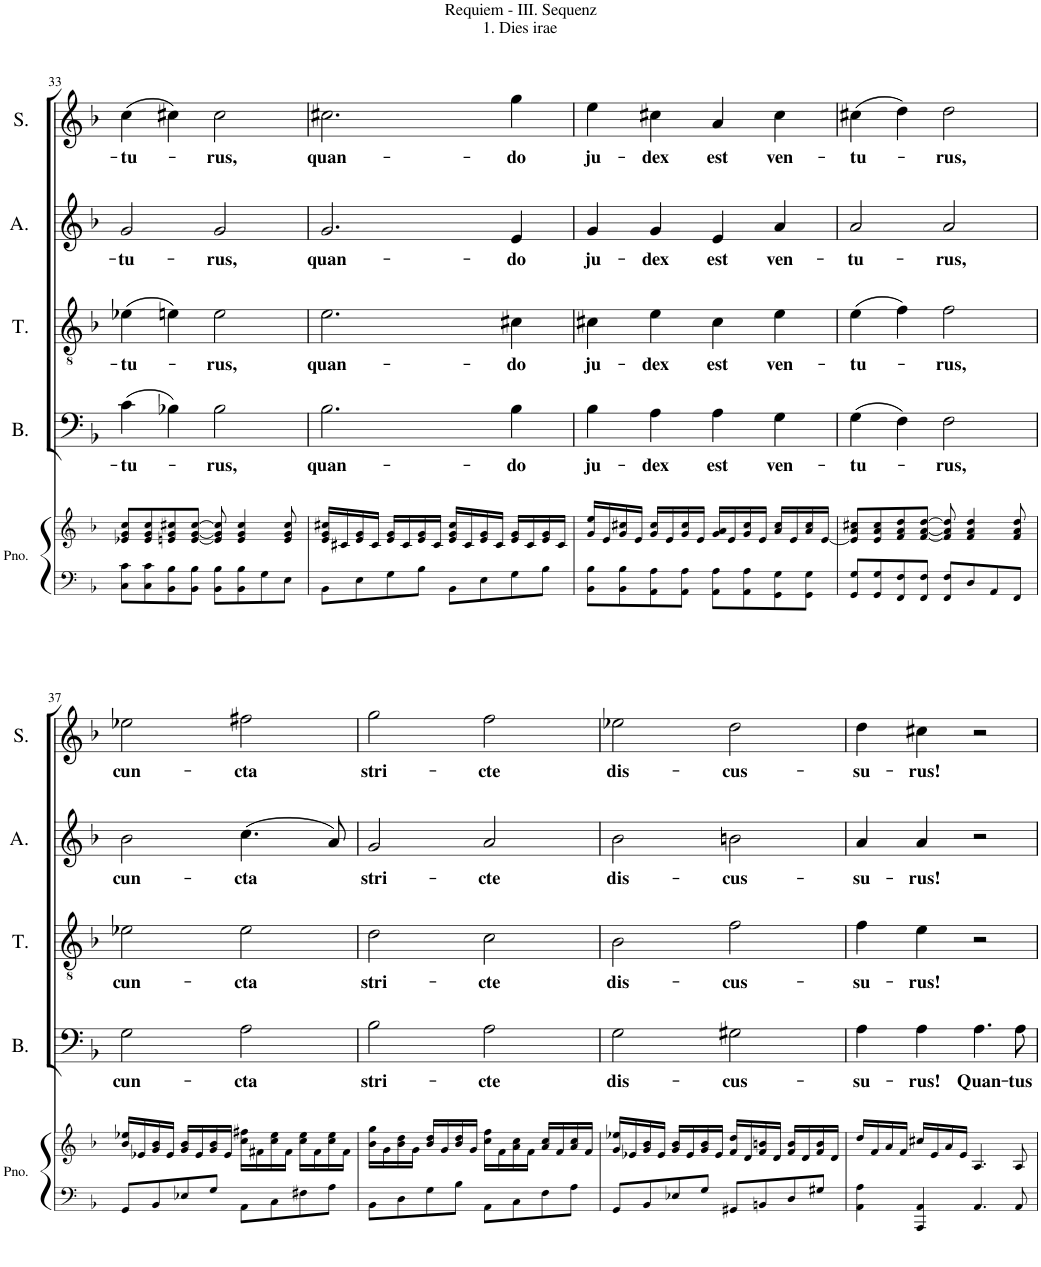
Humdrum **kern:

**kern	**kern	**kern	**text	**kern	**text	**kern	**text	**kern	**text
*part5	*part5	*part4	*part4	*part3	*part3	*part2	*part2	*part1	*part1
*staff6	*staff5	*staff4	*staff4	*staff3	*staff3	*staff2	*staff2	*staff1	*staff1
*I"Piano	*	*I"Bass	*	*I"Tenor	*	*I"Alto	*	*I"Soprano	*
*I'Pno.	*	*I'B.	*	*I'T.	*	*I'A.	*	*I'S.	*
!!LO:PB:g=z
*clefF4	*clefG2	*clefF4	*	*clefGv2	*	*clefG2	*	*clefG2	*
*k[b-]	*k[b-]	*k[b-]	*	*k[b-]	*	*k[b-]	*	*k[b-]	*
*M4/4	*M4/4	*M4/4	*	*M4/4	*	*M4/4	*	*M4/4	*
*met(c)	*met(c)	*met(c)	*	*met(c)	*	*met(c)	*	*met(c)	*
=33	=33	=33	=33	=33	=33	=33	=33	=33	=33
!	!	!	!LO:LY:b	!	!LO:LY:b	!	!LO:LY:b	!	!LO:LY:b
8C\ 8c\L	8e-X/ 8g/ 8cc/L	(4c\	-tu-	(4e-X\	-tu-	2g/	-tu-	(4cc\	-tu-
8C\ 8c\	8e-/ 8g/ 8cc/	.	.	.	.	.	.	.	.
8BB-\ 8B-\	8en/ 8g/ 8cc#X/	4B-X\)	.	4en\)	.	.	.	4cc#X\)	.
8BB-\ 8B-\J	[8e/ [8g/ [8cc#/J	.	.	.	.	.	.	.	.
!	!	!	!LO:LY:b	!	!LO:LY:b	!	!LO:LY:b	!	!LO:LY:b
8BB-\ 8B-\L	8e/] 8g/] 8cc#/]	2B-\	-rus,	2e\	-rus,	2g/	-rus,	2cc#\	-rus,
8BB-\ 8B-\	4e/ 4g/ 4cc#/	.	.	.	.	.	.	.	.
8G\	.	.	.	.	.	.	.	.	.
8E\J	8e/ 8g/ 8cc#/	.	.	.	.	.	.	.	.
=34	=34	=34	=34	=34	=34	=34	=34	=34	=34
!	!	!	!LO:LY:b	!	!LO:LY:b	!	!LO:LY:b	!	!LO:LY:b
8BB-\L	16e/ 16g/ 16cc#X/LL	2.B-\	quan-	2.e\	quan-	2.g/	quan-	2.cc#X\	quan-
.	16c#X/	.	.	.	.	.	.	.	.
8E\	16e/ 16g/	.	.	.	.	.	.	.	.
.	16c#/JJ	.	.	.	.	.	.	.	.
8G\	16e/ 16g/LL	.	.	.	.	.	.	.	.
.	16c#/	.	.	.	.	.	.	.	.
8B-\J	16e/ 16g/	.	.	.	.	.	.	.	.
.	16c#/JJ	.	.	.	.	.	.	.	.
8BB-\L	16e/ 16g/ 16cc#/LL	.	.	.	.	.	.	.	.
.	16c#/	.	.	.	.	.	.	.	.
8E\	16e/ 16g/	.	.	.	.	.	.	.	.
.	16c#/JJ	.	.	.	.	.	.	.	.
!	!	!	!LO:LY:b	!	!LO:LY:b	!	!LO:LY:b	!	!LO:LY:b
8G\	16e/ 16g/LL	4B-\	-do	4c#X\	-do	4e/	-do	4gg\	-do
.	16c#/	.	.	.	.	.	.	.	.
8B-\J	16e/ 16g/	.	.	.	.	.	.	.	.
.	16c#/JJ	.	.	.	.	.	.	.	.
=35	=35	=35	=35	=35	=35	=35	=35	=35	=35
!	!	!	!LO:LY:b	!	!LO:LY:b	!	!LO:LY:b	!	!LO:LY:b
8BB-\ 8B-\L	16g/ 16ee/LL	4B-\	ju-	4c#X\	ju-	4g/	ju-	4ee\	ju-
.	16e/	.	.	.	.	.	.	.	.
8BB-\ 8B-\	16g/ 16cc#X/	.	.	.	.	.	.	.	.
.	16e/JJ	.	.	.	.	.	.	.	.
!	!	!	!LO:LY:b	!	!LO:LY:b	!	!LO:LY:b	!	!LO:LY:b
8AA\ 8A\	16g/ 16cc#/LL	4A\	-dex	4e\	-dex	4g/	-dex	4cc#X\	-dex
.	16e/	.	.	.	.	.	.	.	.
8AA\ 8A\J	16g/ 16cc#/	.	.	.	.	.	.	.	.
.	16e/JJ	.	.	.	.	.	.	.	.
!	!	!	!LO:LY:b	!	!LO:LY:b	!	!LO:LY:b	!	!LO:LY:b
8AA\ 8A\L	16g/ 16a/LL	4A\	est	4c#\	est	4e/	est	4a/	est
.	16e/	.	.	.	.	.	.	.	.
8AA\ 8A\	16g/ 16cc#/	.	.	.	.	.	.	.	.
.	16e/JJ	.	.	.	.	.	.	.	.
!	!	!	!LO:LY:b	!	!LO:LY:b	!	!LO:LY:b	!	!LO:LY:b
8GG\ 8G\	16a/ 16cc#/LL	4G\	ven-	4e\	ven-	4a/	ven-	4cc#\	ven-
.	16e/	.	.	.	.	.	.	.	.
8GG\ 8G\J	16a/ 16cc#/	.	.	.	.	.	.	.	.
.	[16e/JJ	.	.	.	.	.	.	.	.
=36	=36	=36	=36	=36	=36	=36	=36	=36	=36
!	!	!	!LO:LY:b	!	!LO:LY:b	!	!LO:LY:b	!	!LO:LY:b
8GG/ 8G/L	8e/] 8a/ 8cc#X/L	(4G\	-tu-	(4e\	-tu-	2a/	-tu-	(4cc#X\	-tu-
8GG/ 8G/	8e/ 8a/ 8cc#/	.	.	.	.	.	.	.	.
8FF/ 8F/	8f/ 8a/ 8dd/	4F\)	.	4f\)	.	.	.	4dd\)	.
8FF/ 8F/J	[8f/ [8a/ [8dd/J	.	.	.	.	.	.	.	.
!	!	!	!LO:LY:b	!	!LO:LY:b	!	!LO:LY:b	!	!LO:LY:b
8FF/ 8F/L	8f/] 8a/] 8dd/]	2F\	-rus,	2f\	-rus,	2a/	-rus,	2dd\	-rus,
8D/	4f/ 4a/ 4dd/	.	.	.	.	.	.	.	.
8AA/	.	.	.	.	.	.	.	.	.
8FF/J	8f/ 8a/ 8dd/	.	.	.	.	.	.	.	.
!!LO:LB:g=z
=37	=37	=37	=37	=37	=37	=37	=37	=37	=37
!	!	!	!LO:LY:b	!	!LO:LY:b	!	!LO:LY:b	!	!LO:LY:b
8GG/L	16b-/ 16ee-X/LL	2G\	cun-	2e-X\	cun-	2b-\	cun-	2ee-X\	cun-
.	16e-X/	.	.	.	.	.	.	.	.
8BB-/	16g/ 16b-/	.	.	.	.	.	.	.	.
.	16e-/JJ	.	.	.	.	.	.	.	.
8E-X/	16g/ 16b-/LL	.	.	.	.	.	.	.	.
.	16e-/	.	.	.	.	.	.	.	.
8G/J	16g/ 16b-/	.	.	.	.	.	.	.	.
.	16e-/JJ	.	.	.	.	.	.	.	.
!	!	!	!LO:LY:b	!	!LO:LY:b	!	!LO:LY:b	!	!LO:LY:b
8AA\L	16cc\ 16ff#X\LL	2A\	-cta	2e-\	-cta	(4.cc\	-cta	2ff#X\	-cta
.	16f#X\	.	.	.	.	.	.	.	.
8C\	16cc\ 16ee-\	.	.	.	.	.	.	.	.
.	16f#\JJ	.	.	.	.	.	.	.	.
8F#X\	16cc\ 16ee-\LL	.	.	.	.	.	.	.	.
.	16f#\	.	.	.	.	.	.	.	.
8A\J	16cc\ 16ee-\	.	.	.	.	8a/)	.	.	.
.	16f#\JJ	.	.	.	.	.	.	.	.
=38	=38	=38	=38	=38	=38	=38	=38	=38	=38
!	!	!	!LO:LY:b	!	!LO:LY:b	!	!LO:LY:b	!	!LO:LY:b
8BB-\L	16b-\ 16gg\LL	2B-\	stri-	2d\	stri-	2g/	stri-	2gg\	stri-
.	16g\	.	.	.	.	.	.	.	.
8D\	16b-\ 16dd\	.	.	.	.	.	.	.	.
.	16g\JJ	.	.	.	.	.	.	.	.
8G\	16b-/ 16dd/LL	.	.	.	.	.	.	.	.
.	16g/	.	.	.	.	.	.	.	.
8B-\J	16b-/ 16dd/	.	.	.	.	.	.	.	.
.	16g/JJ	.	.	.	.	.	.	.	.
!	!	!	!LO:LY:b	!	!LO:LY:b	!	!LO:LY:b	!	!LO:LY:b
8AA\L	16cc\ 16ff\LL	2A\	-cte	2c\	-cte	2a/	-cte	2ff\	-cte
.	16f\	.	.	.	.	.	.	.	.
8C\	16a\ 16cc\	.	.	.	.	.	.	.	.
.	16f\JJ	.	.	.	.	.	.	.	.
8F\	16a/ 16cc/LL	.	.	.	.	.	.	.	.
.	16f/	.	.	.	.	.	.	.	.
8A\J	16a/ 16cc/	.	.	.	.	.	.	.	.
.	16f/JJ	.	.	.	.	.	.	.	.
=39	=39	=39	=39	=39	=39	=39	=39	=39	=39
!	!	!	!LO:LY:b	!	!LO:LY:b	!	!LO:LY:b	!	!LO:LY:b
8GG/L	16g/ 16ee-X/LL	2G\	dis-	2B-\	dis-	2b-\	dis-	2ee-X\	dis-
.	16e-X/	.	.	.	.	.	.	.	.
8BB-/	16g/ 16b-/	.	.	.	.	.	.	.	.
.	16e-/JJ	.	.	.	.	.	.	.	.
8E-X/	16g/ 16b-/LL	.	.	.	.	.	.	.	.
.	16e-/	.	.	.	.	.	.	.	.
8G/J	16g/ 16b-/	.	.	.	.	.	.	.	.
.	16e-/JJ	.	.	.	.	.	.	.	.
!	!	!	!LO:LY:b	!	!LO:LY:b	!	!LO:LY:b	!	!LO:LY:b
8GG#X/L	16f/ 16dd/LL	2G#X\	-cus-	2f\	-cus-	2bn\	-cus-	2dd\	-cus-
.	16d/	.	.	.	.	.	.	.	.
8BBn/	16f/ 16bn/	.	.	.	.	.	.	.	.
.	16d/JJ	.	.	.	.	.	.	.	.
8D/	16f/ 16b/LL	.	.	.	.	.	.	.	.
.	16d/	.	.	.	.	.	.	.	.
8G#X/J	16f/ 16b/	.	.	.	.	.	.	.	.
.	16d/JJ	.	.	.	.	.	.	.	.
=40	=40	=40	=40	=40	=40	=40	=40	=40	=40
!	!	!	!LO:LY:b	!	!LO:LY:b	!	!LO:LY:b	!	!LO:LY:b
4AA\ 4A\	16dd/LL	4A\	-su-	4f\	-su-	4a/	-su-	4dd\	-su-
.	16f/	.	.	.	.	.	.	.	.
.	16a/	.	.	.	.	.	.	.	.
.	16f/JJ	.	.	.	.	.	.	.	.
!	!	!	!LO:LY:b	!	!LO:LY:b	!	!LO:LY:b	!	!LO:LY:b
4AAA/ 4AA/	16cc#X/LL	4A\	-rus!	4e\	-rus!	4a/	-rus!	4cc#X\	-rus!
.	16e/	.	.	.	.	.	.	.	.
.	16a/	.	.	.	.	.	.	.	.
.	16e/JJ	.	.	.	.	.	.	.	.
!	!	!	!LO:LY:b	!	!	!	!	!	!
4.AA/	4.A/	4.A\	Quan-	2r	.	2r	.	2r	.
!	!	!	!LO:LY:b	!	!	!	!	!	!
8AA/	8A/	8A\	-tus	.	.	.	.	.	.
=	=	=	=	=	=	=	=	=	=
*-	*-	*-	*-	*-	*-	*-	*-	*-	*-
